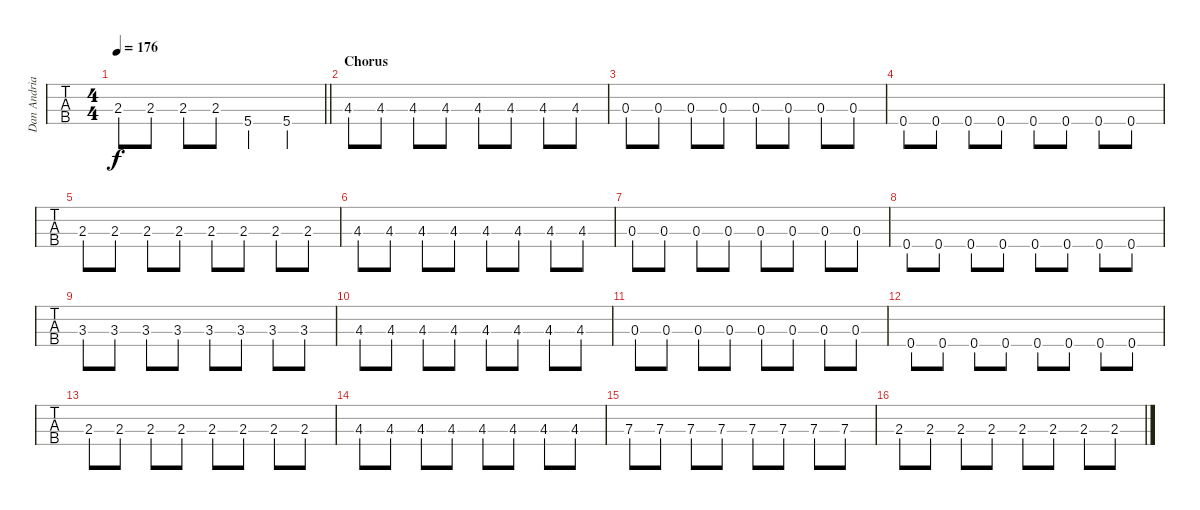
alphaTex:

\track ("Dan Andriano - Bass" "Dan Andria") {instrument electricbassfinger}
\staff {tabs}
\tuning (G2 D2 A1 E1) {hide}
\ts (4 4)
\tempo 176
\clef f4
\barLineRight lightlight
\ks e
2.3.8{dy f} 2.3.8 2.3.8 2.3.8 5.4.4 5.4.4 |
\section ("" "Chorus")
4.3.8 4.3.8 4.3.8 4.3.8 4.3.8 4.3.8 4.3.8 4.3.8 |
0.3.8 0.3.8 0.3.8 0.3.8 0.3.8 0.3.8 0.3.8 0.3.8 |
0.4.8 0.4.8 0.4.8 0.4.8 0.4.8 0.4.8 0.4.8 0.4.8 |
2.3.8 2.3.8 2.3.8 2.3.8 2.3.8 2.3.8 2.3.8 2.3.8 |
4.3.8 4.3.8 4.3.8 4.3.8 4.3.8 4.3.8 4.3.8 4.3.8 |
0.3.8 0.3.8 0.3.8 0.3.8 0.3.8 0.3.8 0.3.8 0.3.8 |
0.4.8 0.4.8 0.4.8 0.4.8 0.4.8 0.4.8 0.4.8 0.4.8 |
3.3.8 3.3.8 3.3.8 3.3.8 3.3.8 3.3.8 3.3.8 3.3.8 |
4.3.8 4.3.8 4.3.8 4.3.8 4.3.8 4.3.8 4.3.8 4.3.8 |
0.3.8 0.3.8 0.3.8 0.3.8 0.3.8 0.3.8 0.3.8 0.3.8 |
0.4.8 0.4.8 0.4.8 0.4.8 0.4.8 0.4.8 0.4.8 0.4.8 |
2.3.8 2.3.8 2.3.8 2.3.8 2.3.8 2.3.8 2.3.8 2.3.8 |
4.3.8 4.3.8 4.3.8 4.3.8 4.3.8 4.3.8 4.3.8 4.3.8 |
7.3.8 7.3.8 7.3.8 7.3.8 7.3.8 7.3.8 7.3.8 7.3.8 |
2.3.8 2.3.8 2.3.8 2.3.8 2.3.8 2.3.8 2.3.8 2.3.8
